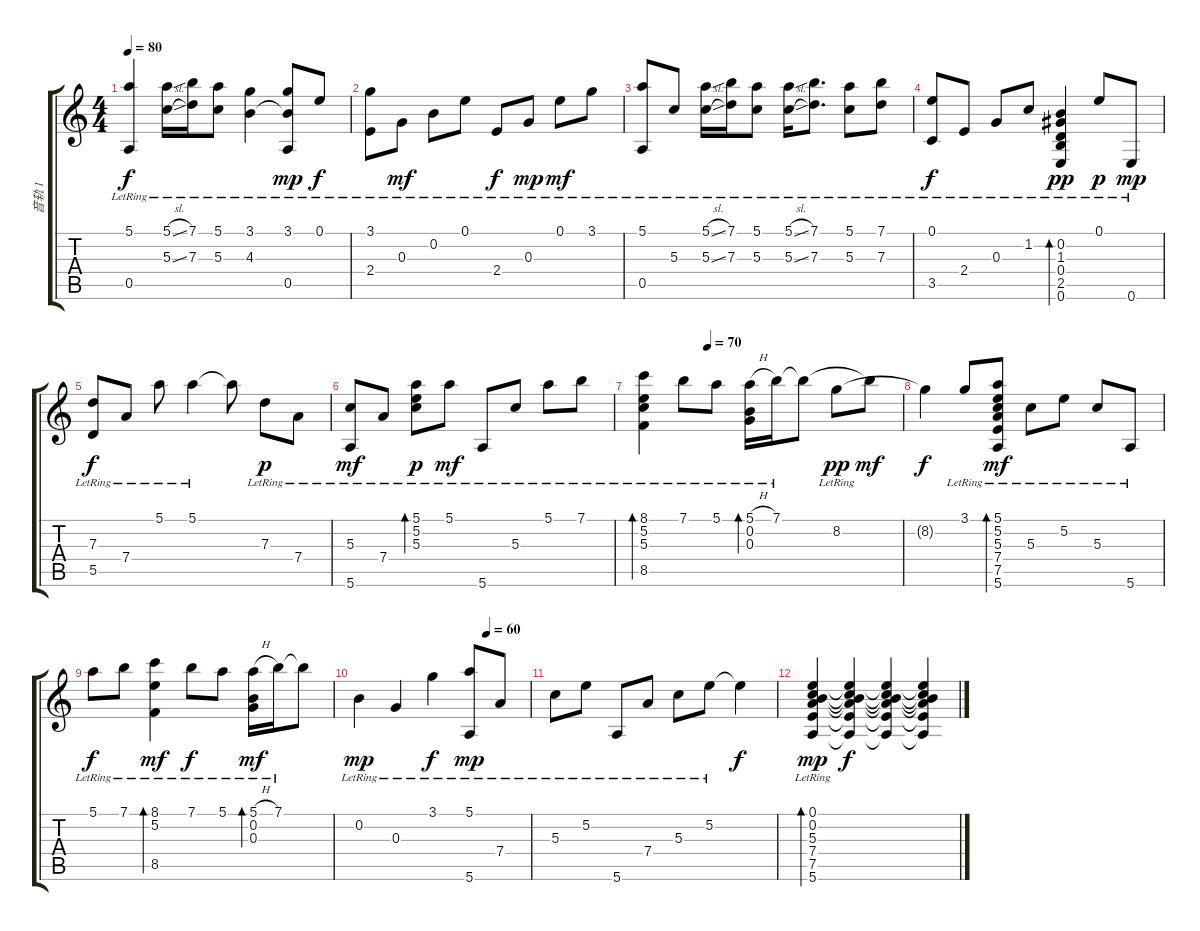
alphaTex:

\track ("音轨 1" "音轨 1") {instrument acousticguitarsteel}
\staff {score tabs}
\tuning (E4 B3 G3 D3 A2 E2) {hide}
\ts (4 4)
\tempo 80
\clef g2
\ks c
(5.1{lr} 0.5{lr}).4{dy f} (5.1{sl lr} 5.3{sl lr}).16 (7.1{lr} 7.3{lr}).16 (5.1{lr} 5.3{lr}).8 (3.1{lr} 4.3{lr}).4 (3.1{lr} 4.3{t} 0.5{lr}).8{dy mp} 0.1{lr}.8{dy f} |
(3.1{lr} 2.4{lr}).8 0.3{lr}.8{dy mf} 0.2{lr}.8 0.1{lr}.8 2.4{lr}.8{dy f} 0.3{lr}.8{dy mp} 0.1{lr}.8{dy mf} 3.1{lr}.8 |
(5.1{lr} 0.5{lr}).8 5.3{lr}.8 (5.1{sl lr} 5.3{sl lr}).16 (7.1{lr} 7.3{lr}).16 (5.1{lr} 5.3{lr}).8 (5.1{sl lr} 5.3{sl lr}).16 (7.1{lr} 7.3{lr}).8{d} (5.1{lr} 5.3{lr}).8 (7.1{lr} 7.3{lr}).8 |
(0.1{lr} 3.5{lr}).8{dy f} 2.4{lr}.8 0.3{lr}.8 1.2{lr}.8 (0.2{lr} 1.3{lr} 0.4{lr} 2.5{lr} 0.6{lr}).4{bd 240 dy pp} 0.1{lr}.8{dy p} 0.6{lr}.8{dy mp} |
(7.3{lr} 5.5{lr}).8{dy f} 7.4{lr}.8 5.1{lr}.8 5.1{lr}.4 5.1{t}.8 7.3{lr}.8{dy p} 7.4{lr}.8 |
(5.3{lr} 5.6{lr}).8{dy mf} 7.4{lr}.8 (5.1{lr} 5.2{lr} 5.3{lr}).8{bd 240 dy p} 5.1{lr}.8{dy mf} 5.6{lr}.8 5.3{lr}.8 5.1{lr}.8 7.1{lr}.8 |
\tempo (70 0.25)
(8.1{lr} 5.2{lr} 5.3{lr} 8.5{lr}).4{bd 240} 7.1{lr}.8 5.1{lr}.8 (5.1{h lr} 0.2{lr} 0.3{lr}).16{bd 240} 7.1{lr}.16 7.1{t}.8 8.2{lr}.8{dy pp} 7.1{t}.8{dy mf} |
8.2{t}.4{dy f} 3.1{lr}.8 (5.1{lr} 5.2{lr} 5.3{lr} 7.4{lr} 7.5{lr} 5.6{lr}).8{bd 240 dy mf} 5.3{lr}.8 5.2{lr}.8 5.3{lr}.8 5.6{lr}.8 |
5.1{lr}.8{dy f} 7.1{lr}.8 (8.1{lr} 5.2{lr} 8.5{lr}).4{bd 240 dy mf} 7.1{lr}.8{dy f} 5.1{lr}.8 (5.1{h lr} 0.2{lr} 0.3{lr}).16{bd 240 dy mf} 7.1{lr}.16 7.1{t}.8 |
\tempo (60 0.75)
0.2{lr}.4{dy mp} 0.3{lr}.4 3.1{lr}.4{dy f} (5.1{lr} 5.6{lr}).8{dy mp} 7.4{lr}.8 |
5.3{lr}.8 5.2{lr}.8 5.6{lr}.8 7.4{lr}.8 5.3{lr}.8 5.2{lr}.8 5.2{t}.4{dy f} |
(0.1{lr} 0.2{lr} 5.3{lr} 7.4{lr} 7.5{lr} 5.6{lr}).4{bd 480 dy mp} (0.1{t} 0.2{t} 5.3{t} 7.4{t} 7.5{t} 5.6{t}).4{dy f} (0.1{t} 0.2{t} 5.3{t} 7.4{t} 7.5{t} 5.6{t}).4 (0.1{t} 0.2{t} 5.3{t} 7.4{t} 7.5{t} 5.6{t}).4
